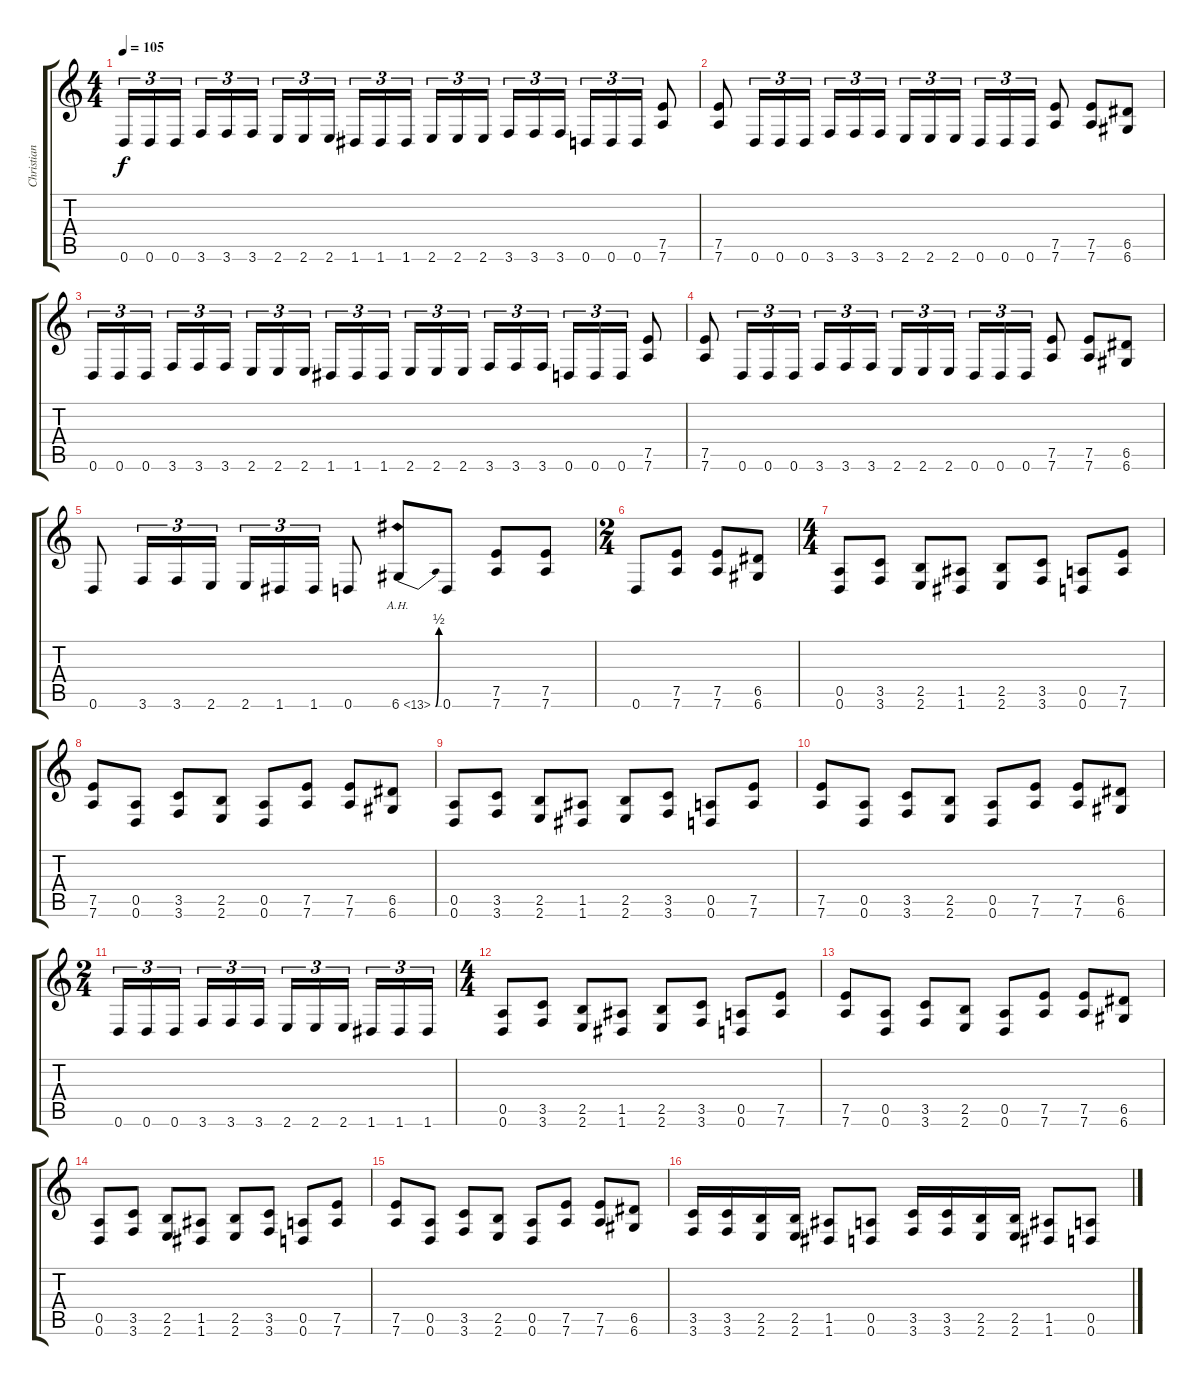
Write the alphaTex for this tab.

\track ("Christian Andreu" "Christian ") {instrument distortionguitar}
\staff {score tabs}
\tuning (E4 B3 G3 D3 A2 D2) {hide}
\ts (4 4)
\tempo 105
\clef g2
\ks c
0.6.16{tu (3 2) dy f instrument distortionguitar} 0.6.16{tu (3 2)} 0.6.16{tu (3 2)} 3.6.16{tu (3 2)} 3.6.16{tu (3 2)} 3.6.16{tu (3 2)} 2.6.16{tu (3 2)} 2.6.16{tu (3 2)} 2.6.16{tu (3 2)} 1.6.16{tu (3 2)} 1.6.16{tu (3 2)} 1.6.16{tu (3 2)} 2.6.16{tu (3 2)} 2.6.16{tu (3 2)} 2.6.16{tu (3 2)} 3.6.16{tu (3 2)} 3.6.16{tu (3 2)} 3.6.16{tu (3 2)} 0.6.16{tu (3 2)} 0.6.16{tu (3 2)} 0.6.16{tu (3 2)} (7.5 7.6).8 |
(7.5 7.6).8 0.6.16{tu (3 2)} 0.6.16{tu (3 2)} 0.6.16{tu (3 2)} 3.6.16{tu (3 2)} 3.6.16{tu (3 2)} 3.6.16{tu (3 2)} 2.6.16{tu (3 2)} 2.6.16{tu (3 2)} 2.6.16{tu (3 2)} 0.6.16{tu (3 2)} 0.6.16{tu (3 2)} 0.6.16{tu (3 2)} (7.5 7.6).8 (7.5 7.6).8 (6.5 6.6).8 |
0.6.16{tu (3 2)} 0.6.16{tu (3 2)} 0.6.16{tu (3 2)} 3.6.16{tu (3 2)} 3.6.16{tu (3 2)} 3.6.16{tu (3 2)} 2.6.16{tu (3 2)} 2.6.16{tu (3 2)} 2.6.16{tu (3 2)} 1.6.16{tu (3 2)} 1.6.16{tu (3 2)} 1.6.16{tu (3 2)} 2.6.16{tu (3 2)} 2.6.16{tu (3 2)} 2.6.16{tu (3 2)} 3.6.16{tu (3 2)} 3.6.16{tu (3 2)} 3.6.16{tu (3 2)} 0.6.16{tu (3 2)} 0.6.16{tu (3 2)} 0.6.16{tu (3 2)} (7.5 7.6).8 |
(7.5 7.6).8 0.6.16{tu (3 2)} 0.6.16{tu (3 2)} 0.6.16{tu (3 2)} 3.6.16{tu (3 2)} 3.6.16{tu (3 2)} 3.6.16{tu (3 2)} 2.6.16{tu (3 2)} 2.6.16{tu (3 2)} 2.6.16{tu (3 2)} 0.6.16{tu (3 2)} 0.6.16{tu (3 2)} 0.6.16{tu (3 2)} (7.5 7.6).8 (7.5 7.6).8 (6.5 6.6).8 |
0.6.8 3.6.16{tu (3 2)} 3.6.16{tu (3 2)} 2.6.16{tu (3 2)} 2.6.16{tu (3 2)} 1.6.16{tu (3 2)} 1.6.16{tu (3 2)} 0.6.8 6.6{be (bend 0 0 60 2) ah 7}.8 0.6.8 (7.5 7.6).8 (7.5 7.6).8 |
\ts (2 4)
0.6.8 (7.5 7.6).8 (7.5 7.6).8 (6.5 6.6).8 |
\ts (4 4)
(0.5 0.6).8 (3.5 3.6).8 (2.5 2.6).8 (1.5 1.6).8 (2.5 2.6).8 (3.5 3.6).8 (0.5 0.6).8 (7.5 7.6).8 |
(7.5 7.6).8 (0.5 0.6).8 (3.5 3.6).8 (2.5 2.6).8 (0.5 0.6).8 (7.5 7.6).8 (7.5 7.6).8 (6.5 6.6).8 |
(0.5 0.6).8 (3.5 3.6).8 (2.5 2.6).8 (1.5 1.6).8 (2.5 2.6).8 (3.5 3.6).8 (0.5 0.6).8 (7.5 7.6).8 |
(7.5 7.6).8 (0.5 0.6).8 (3.5 3.6).8 (2.5 2.6).8 (0.5 0.6).8 (7.5 7.6).8 (7.5 7.6).8 (6.5 6.6).8 |
\ts (2 4)
0.6.16{tu (3 2)} 0.6.16{tu (3 2)} 0.6.16{tu (3 2)} 3.6.16{tu (3 2)} 3.6.16{tu (3 2)} 3.6.16{tu (3 2)} 2.6.16{tu (3 2)} 2.6.16{tu (3 2)} 2.6.16{tu (3 2)} 1.6.16{tu (3 2)} 1.6.16{tu (3 2)} 1.6.16{tu (3 2)} |
\ts (4 4)
(0.5 0.6).8 (3.5 3.6).8 (2.5 2.6).8 (1.5 1.6).8 (2.5 2.6).8 (3.5 3.6).8 (0.5 0.6).8 (7.5 7.6).8 |
(7.5 7.6).8 (0.5 0.6).8 (3.5 3.6).8 (2.5 2.6).8 (0.5 0.6).8 (7.5 7.6).8 (7.5 7.6).8 (6.5 6.6).8 |
(0.5 0.6).8 (3.5 3.6).8 (2.5 2.6).8 (1.5 1.6).8 (2.5 2.6).8 (3.5 3.6).8 (0.5 0.6).8 (7.5 7.6).8 |
(7.5 7.6).8 (0.5 0.6).8 (3.5 3.6).8 (2.5 2.6).8 (0.5 0.6).8 (7.5 7.6).8 (7.5 7.6).8 (6.5 6.6).8 |
(3.5 3.6).16 (3.5 3.6).16 (2.5 2.6).16 (2.5 2.6).16 (1.5 1.6).8 (0.5 0.6).8 (3.5 3.6).16 (3.5 3.6).16 (2.5 2.6).16 (2.5 2.6).16 (1.5 1.6).8 (0.5 0.6).8
